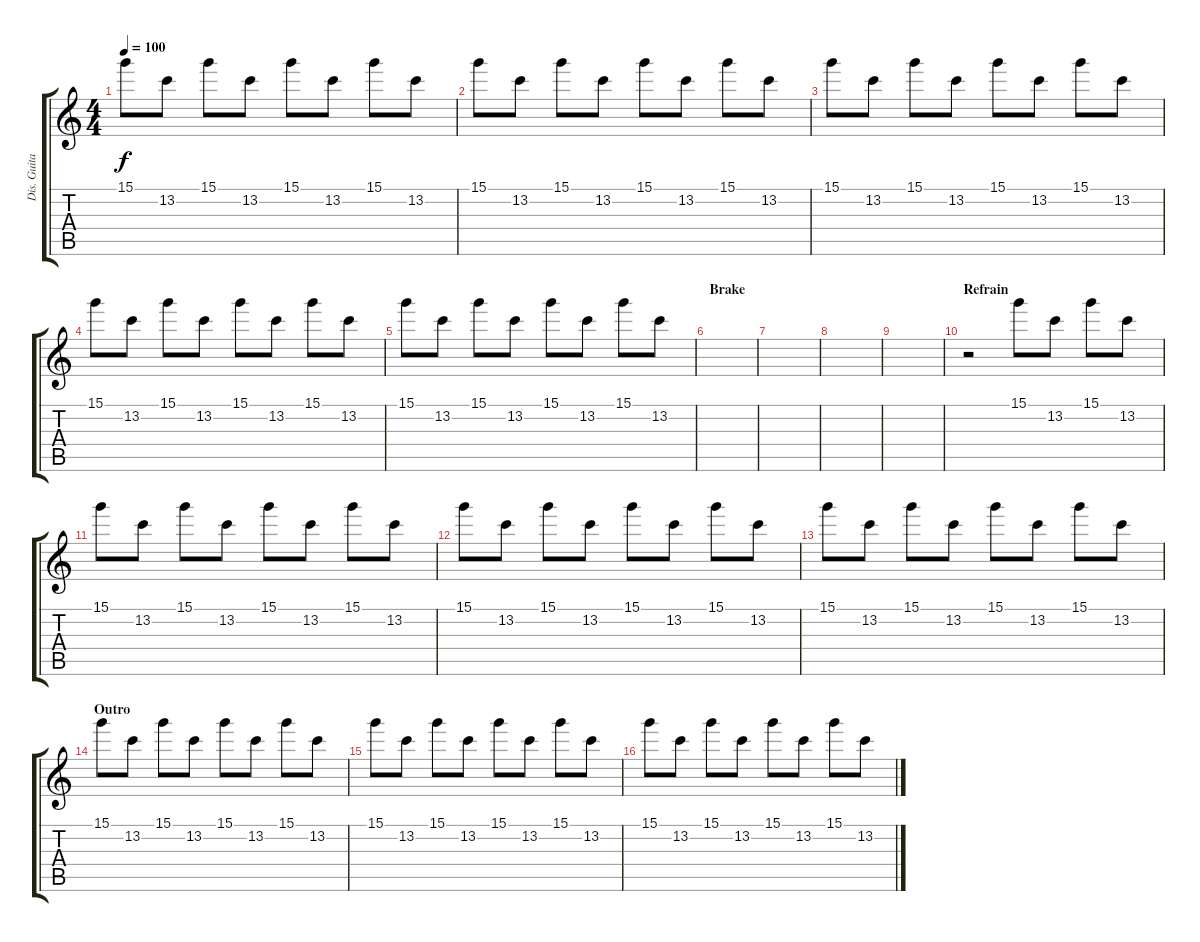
\track ("Dis. Guitar 2" "Dis. Guita") {instrument distortionguitar}
\staff {score tabs}
\tuning (E4 B3 G3 D3 A2 E2) {hide}
\ts (4 4)
\tempo 100
\clef g2
\ks c
15.1.8{dy f} 13.2.8 15.1.8 13.2.8 15.1.8 13.2.8 15.1.8 13.2.8 |
15.1.8 13.2.8 15.1.8 13.2.8 15.1.8 13.2.8 15.1.8 13.2.8 |
15.1.8 13.2.8 15.1.8 13.2.8 15.1.8 13.2.8 15.1.8 13.2.8 |
15.1.8 13.2.8 15.1.8 13.2.8 15.1.8 13.2.8 15.1.8 13.2.8 |
15.1.8 13.2.8 15.1.8 13.2.8 15.1.8 13.2.8 15.1.8 13.2.8 |
\section ("" "Brake")
|
|
|
|
\section ("" "Refrain")
r.2{volume 7 balance 11} 15.1.8 13.2.8 15.1.8 13.2.8 |
15.1.8 13.2.8 15.1.8 13.2.8 15.1.8 13.2.8 15.1.8 13.2.8 |
15.1.8 13.2.8 15.1.8 13.2.8 15.1.8 13.2.8 15.1.8 13.2.8 |
15.1.8 13.2.8 15.1.8 13.2.8 15.1.8 13.2.8 15.1.8 13.2.8 |
\section ("" "Outro")
15.1.8 13.2.8 15.1.8 13.2.8 15.1.8 13.2.8 15.1.8 13.2.8 |
15.1.8 13.2.8 15.1.8 13.2.8 15.1.8 13.2.8 15.1.8 13.2.8 |
15.1.8 13.2.8 15.1.8 13.2.8 15.1.8 13.2.8 15.1.8 13.2.8
